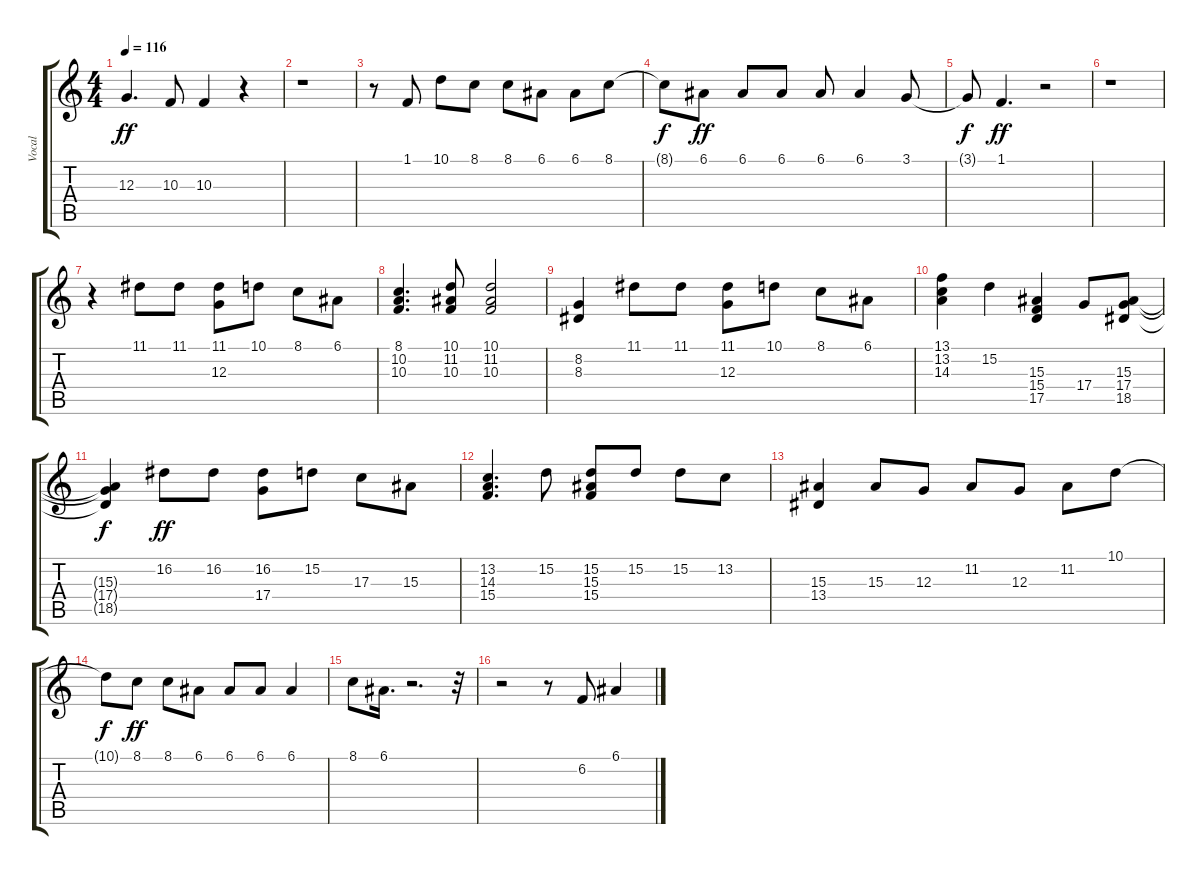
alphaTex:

\track ("Vocal" "Vocal") {instrument lead4chiff}
\staff {score tabs}
\tuning (E4 B3 G3 D3 A2 E2) {hide}
\ts (4 4)
\tempo 116
\clef g2
\ks c
12.3.4{d dy ff} 10.3.8 10.3.4 r.4 |
r.1 |
r.8 1.1.8 10.1.8 8.1.8 8.1.8 6.1.8 6.1.8 8.1.8 |
8.1{t}.8{dy f} 6.1.8{dy ff} 6.1.8 6.1.8 6.1.8 6.1.4 3.1.8 |
3.1{t}.8{dy f} 1.1.4{d dy ff} r.2 |
r.1 |
r.4 11.1.8 11.1.8 (11.1 12.3).8 10.1.8 8.1.8 6.1.8 |
(8.1 10.2 10.3).4{d} (10.1 11.2 10.3).8 (10.1 11.2 10.3).2 |
(8.2 8.3).4 11.1.8 11.1.8 (11.1 12.3).8 10.1.8 8.1.8 6.1.8 |
(13.1 13.2 14.3).4 15.2.4 (15.3 15.4 17.5).4 17.4.8 (15.3 17.4 18.5).8 |
(15.3{t} 17.4{t} 18.5{t}).4{dy f} 16.2.8{dy ff} 16.2.8 (16.2 17.4).8 15.2.8 17.3.8 15.3.8 |
(13.2 14.3 15.4).4{d} 15.2.8 (15.2 15.3 15.4).8 15.2.8 15.2.8 13.2.8 |
(15.3 13.4).4 15.3.8 12.3.8 11.2.8 12.3.8 11.2.8 10.1.8 |
10.1{t}.8{dy f} 8.1.8{dy ff} 8.1.8 6.1.8 6.1.8 6.1.8 6.1.4 |
8.1.8 6.1.16{d} r.2{d} r.32 |
r.2 r.8 6.2.8 6.1.4
